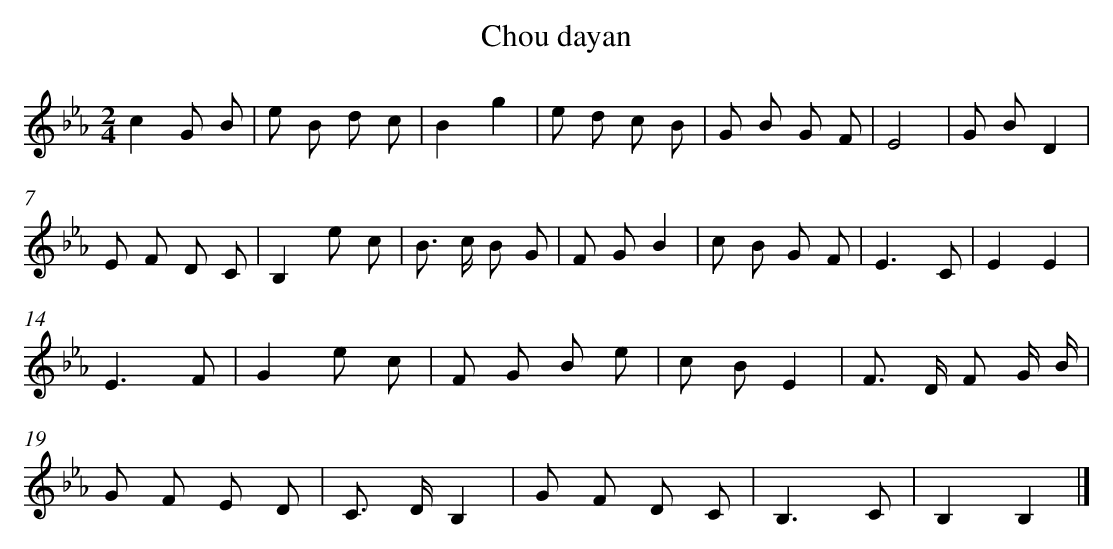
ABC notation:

X:1
T: Chou dayan
L: 1/8
M: 2/4
K: Eb
c2G B [I:setbarnb 1]|
e B d c |
B2g2 |
e d c B |
G B G F |
E4 |
G BD2 |
E F D C |
B,2e c |
B> c B G |
F GB2 |
c B G F |
E3C |
E2E2 |
E3F |
G2e c |
F G B e |
c BE2 |
F> D F G/ B/ |
G F E D |
C> DB,2 |
G F D C |
B,3C |
B,2B,2 |]
